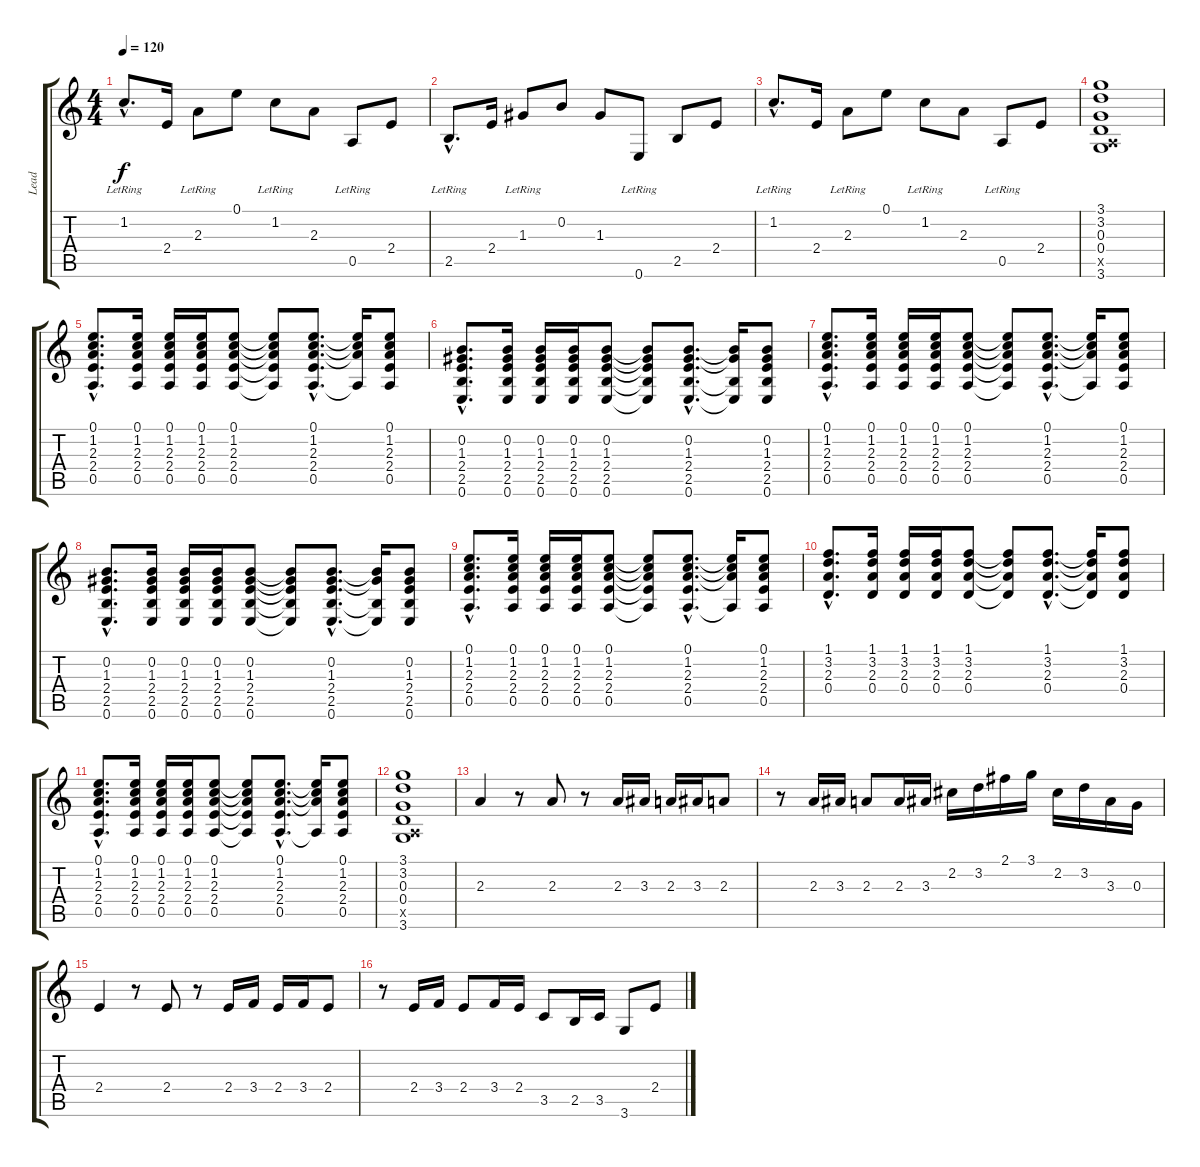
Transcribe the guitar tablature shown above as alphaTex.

\track ("Lead" "Lead") {instrument overdrivenguitar}
\staff {score tabs}
\tuning (E4 B3 G3 D3 A2 E2) {hide}
\ts (4 4)
\tempo 120
\clef g2
\ks c
1.2{hac lr}.8{d dy f} 2.4.16 2.3{lr}.8 0.1.8 1.2{lr}.8 2.3.8 0.5{lr}.8 2.4.8 |
2.5{hac lr}.8{d} 2.4.16 1.3{lr}.8 0.2.8 1.3.8 0.6{lr}.8 2.5.8 2.4.8 |
1.2{hac lr}.8{d} 2.4.16 2.3{lr}.8 0.1.8 1.2{lr}.8 2.3.8 0.5{lr}.8 2.4.8 |
(3.1 3.2 0.3 0.4 0.5{x} 3.6).1 |
(0.1{hac} 1.2{hac} 2.3{hac} 2.4{hac} 0.5{hac}).8{d volume 10} (0.1 1.2 2.3 2.4 0.5).16 (0.1 1.2 2.3 2.4 0.5).16 (0.1 1.2 2.3 2.4 0.5).16 (0.1 1.2 2.3 2.4 0.5).8 (0.1{t} 1.2{t} 2.3{t} 2.4{t} 0.5{t}).8 (0.1{hac} 1.2{hac} 2.3{hac} 2.4{hac} 0.5{hac}).8{d} (0.1{t} 1.2{t} 2.3{t} 0.5{t}).16 (0.1 1.2 2.3 2.4 0.5).8 |
(0.2{hac} 1.3{hac} 2.4{hac} 2.5{hac} 0.6{hac}).8{d} (0.2 1.3 2.4 2.5 0.6).16 (0.2 1.3 2.4 2.5 0.6).16 (0.2 1.3 2.4 2.5 0.6).16 (0.2 1.3 2.4 2.5 0.6).8 (0.2{t} 1.3{t} 2.4{t} 2.5{t} 0.6{t}).8 (0.2{hac} 1.3{hac} 2.4{hac} 2.5{hac} 0.6{hac}).8{d} (0.2{t} 1.3{t} 2.5{t} 0.6{t}).16 (0.2 1.3 2.4 2.5 0.6).8 |
(0.1{hac} 1.2{hac} 2.3{hac} 2.4{hac} 0.5{hac}).8{d} (0.1 1.2 2.3 2.4 0.5).16 (0.1 1.2 2.3 2.4 0.5).16 (0.1 1.2 2.3 2.4 0.5).16 (0.1 1.2 2.3 2.4 0.5).8 (0.1{t} 1.2{t} 2.3{t} 2.4{t} 0.5{t}).8 (0.1{hac} 1.2{hac} 2.3{hac} 2.4{hac} 0.5{hac}).8{d} (0.1{t} 1.2{t} 2.3{t} 0.5{t}).16 (0.1 1.2 2.3 2.4 0.5).8 |
(0.2{hac} 1.3{hac} 2.4{hac} 2.5{hac} 0.6{hac}).8{d} (0.2 1.3 2.4 2.5 0.6).16 (0.2 1.3 2.4 2.5 0.6).16 (0.2 1.3 2.4 2.5 0.6).16 (0.2 1.3 2.4 2.5 0.6).8 (0.2{t} 1.3{t} 2.4{t} 2.5{t} 0.6{t}).8 (0.2{hac} 1.3{hac} 2.4{hac} 2.5{hac} 0.6{hac}).8{d} (0.2{t} 1.3{t} 2.5{t} 0.6{t}).16 (0.2 1.3 2.4 2.5 0.6).8 |
(0.1{hac} 1.2{hac} 2.3{hac} 2.4{hac} 0.5{hac}).8{d} (0.1 1.2 2.3 2.4 0.5).16 (0.1 1.2 2.3 2.4 0.5).16 (0.1 1.2 2.3 2.4 0.5).16 (0.1 1.2 2.3 2.4 0.5).8 (0.1{t} 1.2{t} 2.3{t} 2.4{t} 0.5{t}).8 (0.1{hac} 1.2{hac} 2.3{hac} 2.4{hac} 0.5{hac}).8{d} (0.1{t} 1.2{t} 2.3{t} 0.5{t}).16 (0.1 1.2 2.3 2.4 0.5).8 |
(1.1{hac} 3.2{hac} 2.3{hac} 0.4{hac}).8{d} (1.1 3.2 2.3 0.4).16 (1.1 3.2 2.3 0.4).16 (1.1 3.2 2.3 0.4).16 (1.1 3.2 2.3 0.4).8 (1.1{t} 3.2{t} 2.3{t} 0.4{t}).8 (1.1{hac} 3.2{hac} 2.3{hac} 0.4{hac}).8{d} (1.1{t} 3.2{t} 2.3{t} 0.4{t}).16 (1.1 3.2 2.3 0.4).8 |
(0.1{hac} 1.2{hac} 2.3{hac} 2.4{hac} 0.5{hac}).8{d} (0.1 1.2 2.3 2.4 0.5).16 (0.1 1.2 2.3 2.4 0.5).16 (0.1 1.2 2.3 2.4 0.5).16 (0.1 1.2 2.3 2.4 0.5).8 (0.1{t} 1.2{t} 2.3{t} 2.4{t} 0.5{t}).8 (0.1{hac} 1.2{hac} 2.3{hac} 2.4{hac} 0.5{hac}).8{d} (0.1{t} 1.2{t} 2.3{t} 0.5{t}).16 (0.1 1.2 2.3 2.4 0.5).8 |
(3.1 3.2 0.3 0.4 0.5{x} 3.6).1 |
2.3.4{volume 15} r.8 2.3.8 r.8 2.3.16 3.3.16 2.3.16 3.3.16 2.3.8 |
r.8 2.3.16 3.3.16 2.3.8 2.3.16 3.3.16 2.2.16 3.2.16 2.1.16 3.1.16 2.2.16 3.2.16 3.3.16 0.3.16 |
2.4.4 r.8 2.4.8 r.8 2.4.16 3.4.16 2.4.16 3.4.16 2.4.8 |
r.8 2.4.16 3.4.16 2.4.8 3.4.16 2.4.16 3.5.8 2.5.16 3.5.16 3.6.8 2.4.8
